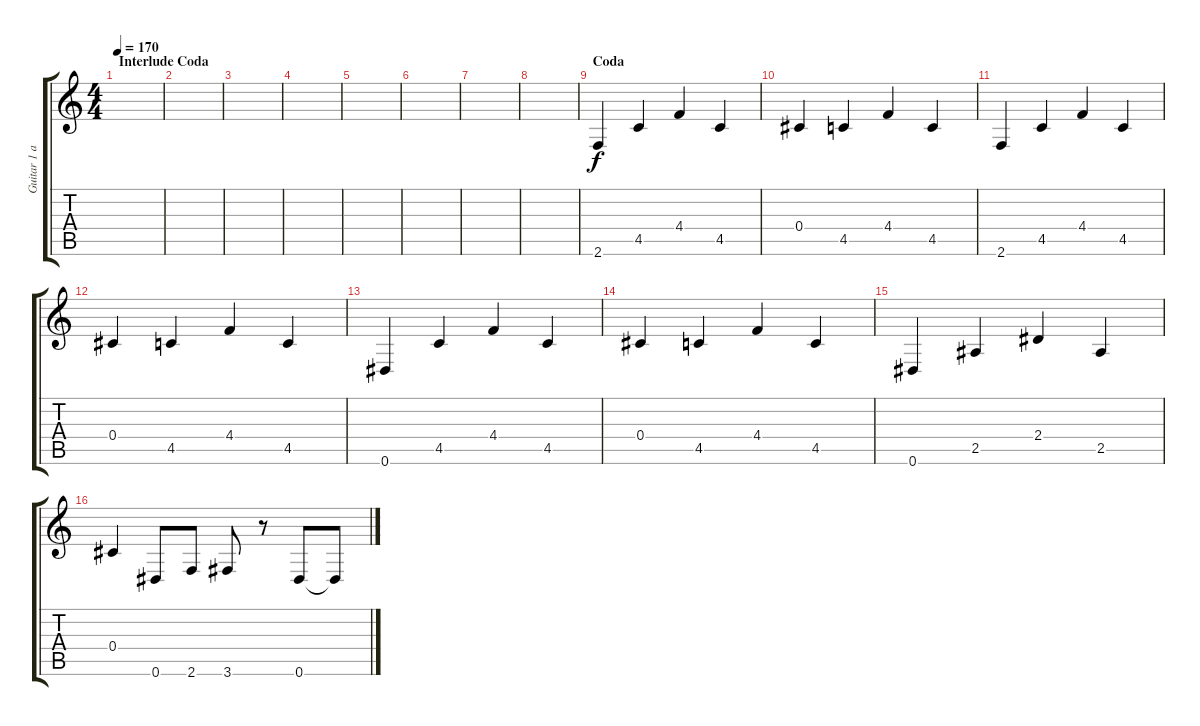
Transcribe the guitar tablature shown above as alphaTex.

\track ("Guitar 1 acc" "Guitar 1 a") {instrument acousticguitarsteel}
\staff {score tabs}
\tuning (Eb4 Bb3 Gb3 Db3 Ab2 Eb2) {hide}
\ts (4 4)
\section ("" "Interlude Coda")
\tempo 170
\clef g2
\ks c
|
|
|
|
|
|
|
|
\section ("" "Coda")
2.6.4 4.5.4 4.4.4 4.5.4 |
0.4.4 4.5.4 4.4.4 4.5.4 |
2.6.4 4.5.4 4.4.4 4.5.4 |
0.4.4 4.5.4 4.4.4 4.5.4 |
0.6.4 4.5.4 4.4.4 4.5.4 |
0.4.4 4.5.4 4.4.4 4.5.4 |
0.6.4 2.5.4 2.4.4 2.5.4 |
0.4.4 0.6.8 2.6.8 3.6.8 r.8 0.6.8 0.6{t}.8
